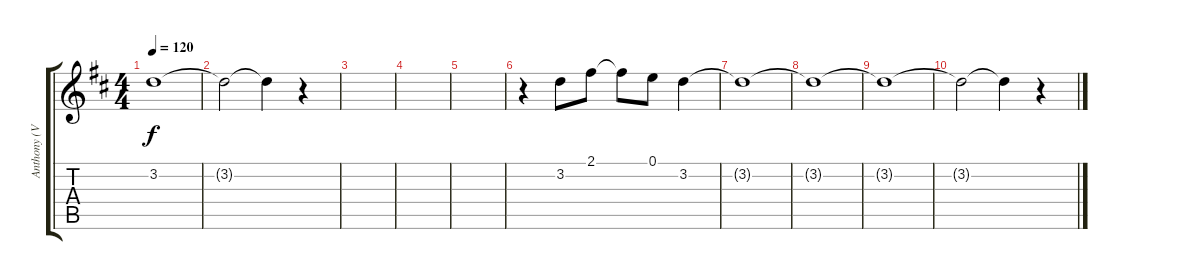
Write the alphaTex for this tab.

\track ("Anthony (Vocals)" "Anthony (V") {instrument distortionguitar}
\staff {score tabs}
\tuning (E4 B3 G3 D3 A2 E2) {hide}
\ts (4 4)
\tempo 120
\clef g2
\ks d
3.2{t}.1{dy f} |
3.2{t}.2 3.2{t}.4 r.4 |
|
|
|
r.4 3.2.8 2.1.8 2.1{t}.8 0.1.8 3.2.4 |
3.2{t}.1 |
3.2{t}.1 |
3.2{t}.1 |
3.2{t}.2 3.2{t}.4 r.4
